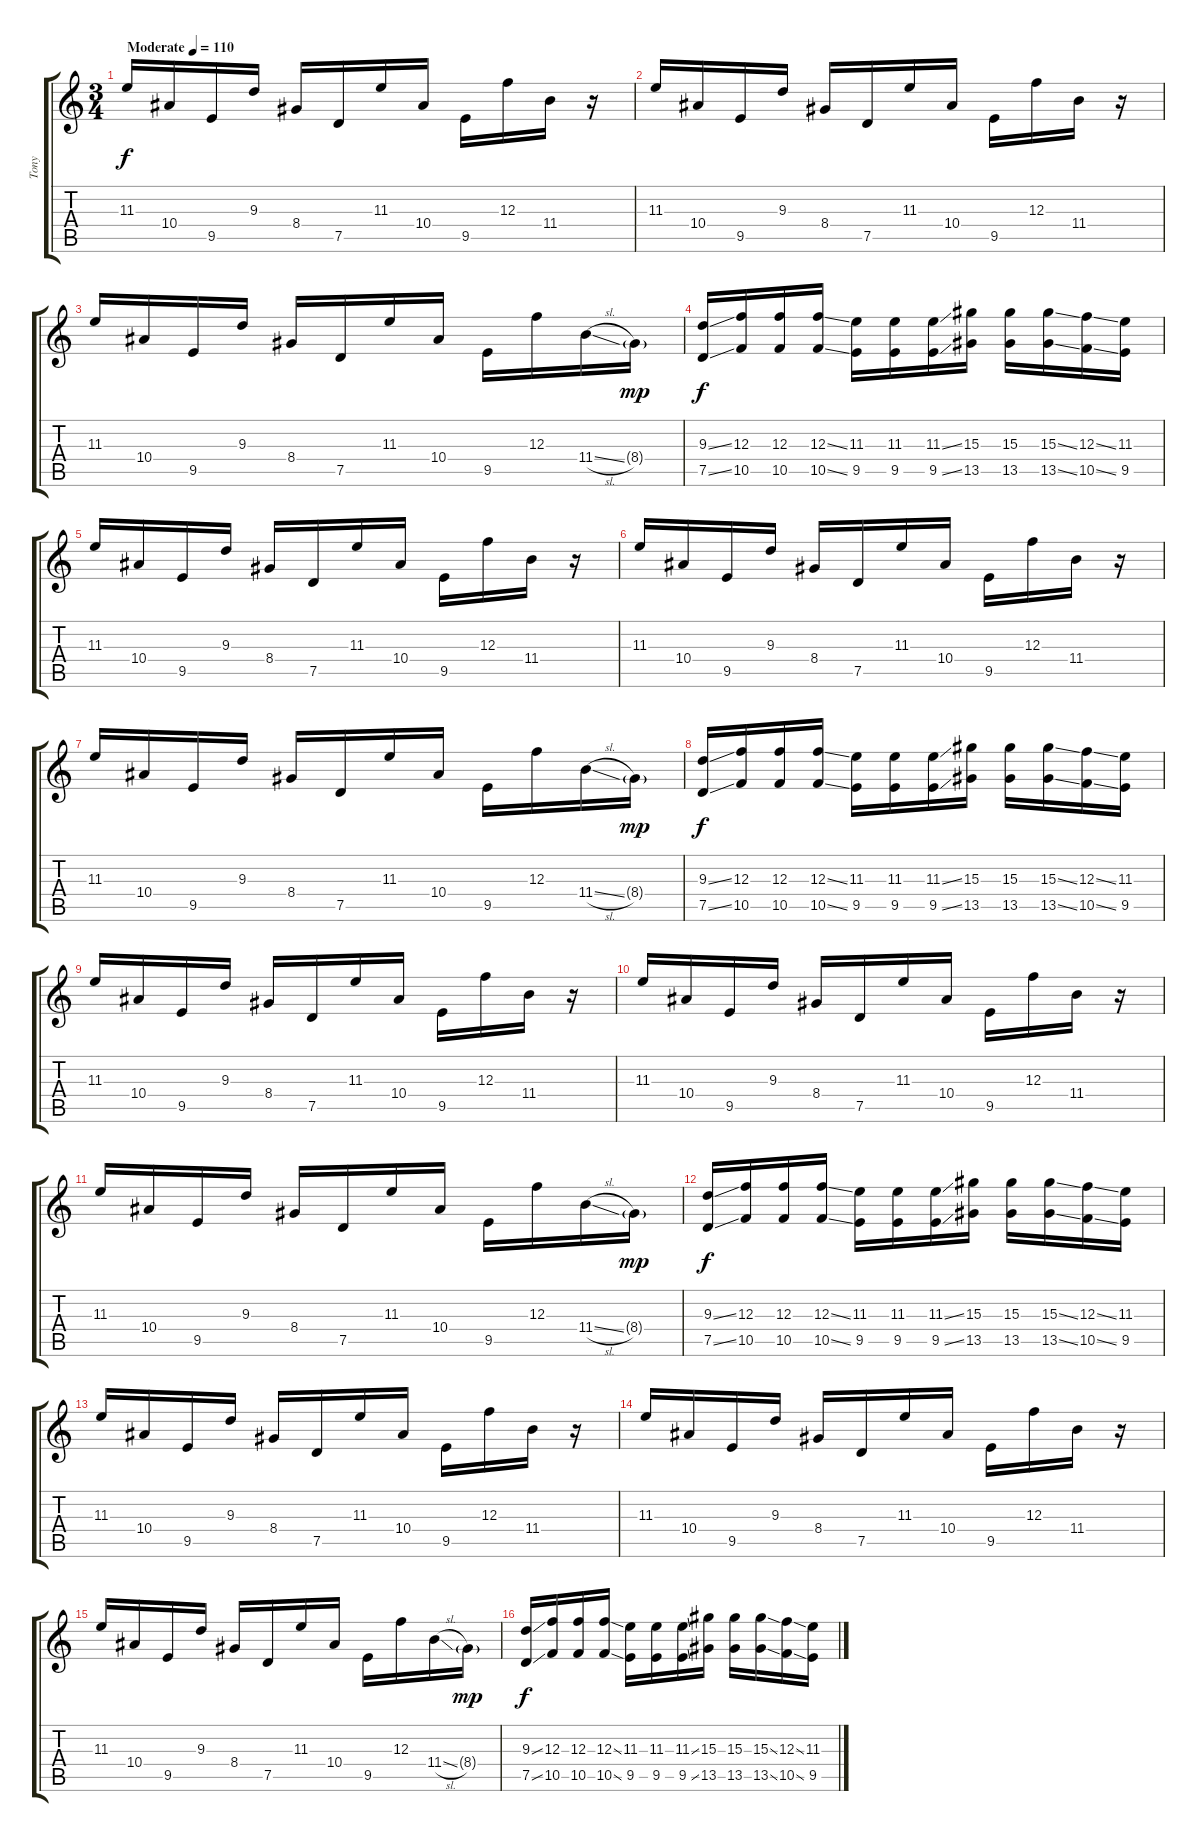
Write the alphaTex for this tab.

\track ("Tony" "Tony") {instrument distortionguitar}
\staff {score tabs}
\tuning (D4 A3 F3 C3 G2 D2) {hide}
\ts (3 4)
\tempo (110 "Moderate")
\clef g2
\ks c
11.3.16{dy f instrument distortionguitar} 10.4.16 9.5.16 9.3.16 8.4.16 7.5.16 11.3.16 10.4.16 9.5.16 12.3.16 11.4.16 r.16 |
11.3.16 10.4.16 9.5.16 9.3.16 8.4.16 7.5.16 11.3.16 10.4.16 9.5.16 12.3.16 11.4.16 r.16 |
11.3.16 10.4.16 9.5.16 9.3.16 8.4.16 7.5.16 11.3.16 10.4.16 9.5.16 12.3.16 11.4{sl}.16 8.4{g}.16{dy mp} |
(9.3{ss} 7.5{ss}).16{dy f} (12.3 10.5).16 (12.3 10.5).16 (12.3{ss} 10.5{ss}).16 (11.3 9.5).16 (11.3 9.5).16 (11.3{ss} 9.5{ss}).16 (15.3 13.5).16 (15.3 13.5).16 (15.3{ss} 13.5{ss}).16 (12.3{ss} 10.5{ss}).16 (11.3 9.5).16 |
11.3.16 10.4.16 9.5.16 9.3.16 8.4.16 7.5.16 11.3.16 10.4.16 9.5.16 12.3.16 11.4.16 r.16 |
11.3.16 10.4.16 9.5.16 9.3.16 8.4.16 7.5.16 11.3.16 10.4.16 9.5.16 12.3.16 11.4.16 r.16 |
11.3.16 10.4.16 9.5.16 9.3.16 8.4.16 7.5.16 11.3.16 10.4.16 9.5.16 12.3.16 11.4{sl}.16 8.4{g}.16{dy mp} |
(9.3{ss} 7.5{ss}).16{dy f} (12.3 10.5).16 (12.3 10.5).16 (12.3{ss} 10.5{ss}).16 (11.3 9.5).16 (11.3 9.5).16 (11.3{ss} 9.5{ss}).16 (15.3 13.5).16 (15.3 13.5).16 (15.3{ss} 13.5{ss}).16 (12.3{ss} 10.5{ss}).16 (11.3 9.5).16 |
11.3.16 10.4.16 9.5.16 9.3.16 8.4.16 7.5.16 11.3.16 10.4.16 9.5.16 12.3.16 11.4.16 r.16 |
11.3.16 10.4.16 9.5.16 9.3.16 8.4.16 7.5.16 11.3.16 10.4.16 9.5.16 12.3.16 11.4.16 r.16 |
11.3.16 10.4.16 9.5.16 9.3.16 8.4.16 7.5.16 11.3.16 10.4.16 9.5.16 12.3.16 11.4{sl}.16 8.4{g}.16{dy mp} |
(9.3{ss} 7.5{ss}).16{dy f} (12.3 10.5).16 (12.3 10.5).16 (12.3{ss} 10.5{ss}).16 (11.3 9.5).16 (11.3 9.5).16 (11.3{ss} 9.5{ss}).16 (15.3 13.5).16 (15.3 13.5).16 (15.3{ss} 13.5{ss}).16 (12.3{ss} 10.5{ss}).16 (11.3 9.5).16 |
11.3.16 10.4.16 9.5.16 9.3.16 8.4.16 7.5.16 11.3.16 10.4.16 9.5.16 12.3.16 11.4.16 r.16 |
11.3.16 10.4.16 9.5.16 9.3.16 8.4.16 7.5.16 11.3.16 10.4.16 9.5.16 12.3.16 11.4.16 r.16 |
11.3.16 10.4.16 9.5.16 9.3.16 8.4.16 7.5.16 11.3.16 10.4.16 9.5.16 12.3.16 11.4{sl}.16 8.4{g}.16{dy mp} |
(9.3{ss} 7.5{ss}).16{dy f} (12.3 10.5).16 (12.3 10.5).16 (12.3{ss} 10.5{ss}).16 (11.3 9.5).16 (11.3 9.5).16 (11.3{ss} 9.5{ss}).16 (15.3 13.5).16 (15.3 13.5).16 (15.3{ss} 13.5{ss}).16 (12.3{ss} 10.5{ss}).16 (11.3 9.5).16
